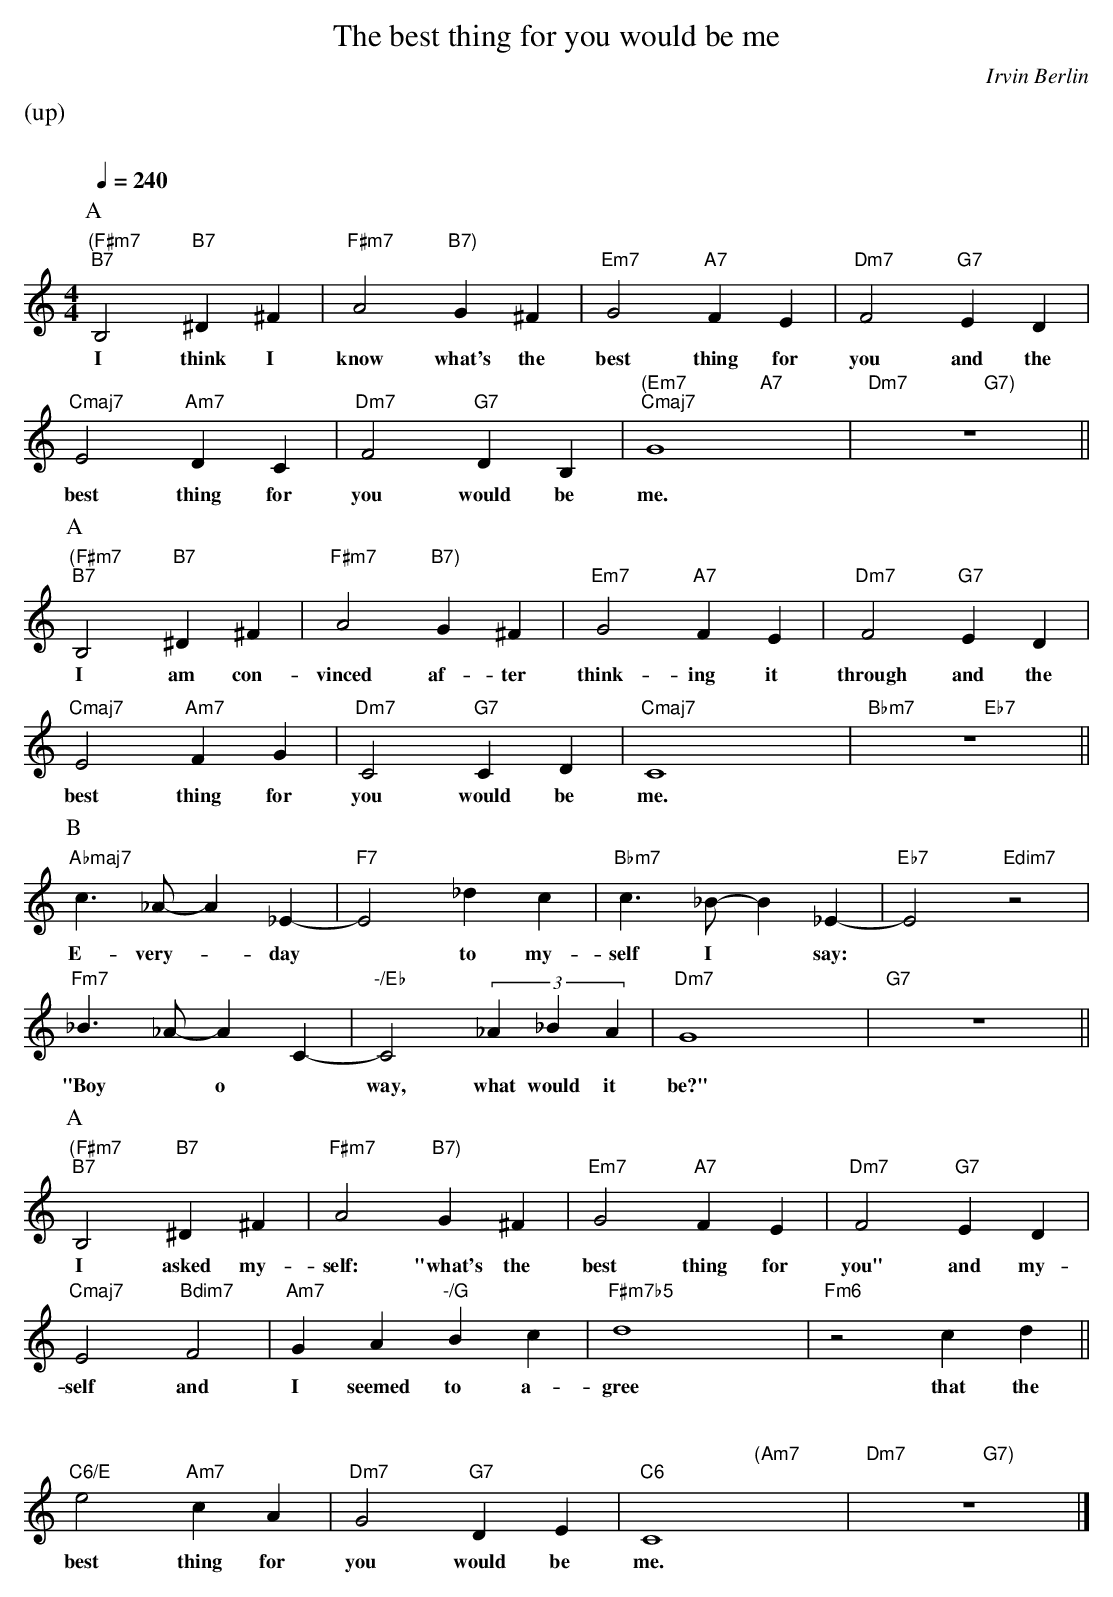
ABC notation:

X:1
T: The best thing for you would be me
M:4/4
L:1/4
C:Irvin Berlin
Q:1/4=240
%%staves (chords melody)
K:C
%%text (up)
%%vskip 20
P: A
V:chords
"(F#m7" "B7"x2 "B7" " "x2 | "F#m7" " "x2 "B7)" " "x2 | "Em7"x2 "A7"x2 | "Dm7"x2 "G7"x2 |
"Cmaj7"x2 "Am7"x2 | "Dm7"x2 "G7"x2 | "(Em7" "Cmaj7"x2 "A7" " "x2 | "Dm7" " "x2 "G7)" " "x2 ||
V:melody
B,2 ^D^F | A2 G^F | G2 FE | F2 ED |
w:I think I know what's the best thing for you and the
E2 DC  | F2 DB,  | G4    | z4 ||
w:best thing for you would be me.
P: A
V:chords
"(F#m7" "B7"x2 "B7" " "x2 | "F#m7" " "x2 "B7)" " "x2 | "Em7"x2 "A7"x2 | "Dm7"x2 "G7"x2 |
"Cmaj7"x2 "Am7"x2 | "Dm7"x2 "G7"x2 | "Cmaj7"x2 x2 | "Bbm7"x2 "Eb7"x2 ||
V:melody
B,2 ^D^F | A2 G^F | G2 FE | F2 ED  |
w:I am con-vinced af-ter think-ing it through and the
E2 FG  | C2 CD | C4 | z4   ||
w:best thing for you would be me.
P: B
V:chords
"Abmaj7"x2 x2 | "F7"x2 x2 | "Bbm7"x2 x2 | "Eb7"x2 "Edim7"x2 |
"Fm7"x2 x2 | "-/Eb"x2 x2 | "Dm7"x2 x2 | "G7"x2 x2 ||
V:melody
c>_A- A_E- | E2 _dc | c>_B- B_E- | E2 z2 |
w:E-very-*day *to my-self I* say: *
_B>_A- AC- | C2 (3_A_BA | G4 | z4 ||
w:"Boy* o* way, what would it be?"
P: A
V:chords
"(F#m7" "B7"x2 "B7" " "x2 | "F#m7" " "x2 "B7)" " "x2 | "Em7"x2 "A7"x2 | "Dm7"x2 "G7"x2 |
"Cmaj7"x2 "Bdim7"x2 | "Am7"x2 "-/G"x2 | "F#m7b5"x2 x2 | "Fm6"x2 x2 ||
"C6/E"x2 "Am7"x2 | "Dm7"x2 "G7"x2 | "C6"x2 "(Am7" " "x2 | "Dm7" " "x2 "G7)" " "x2 |]
V:melody
B,2 ^D^F | A2 G^F | G2 FE | F2 ED |
w:I asked my-self: "what's the best thing for you" and my-
E2 F2 | GA Bc  | d4 | z2 cd |
w:self and I seemed to a-gree that the
e2 cA  | G2 DE | C4 | z4 |]
w:best thing for you would be me.
